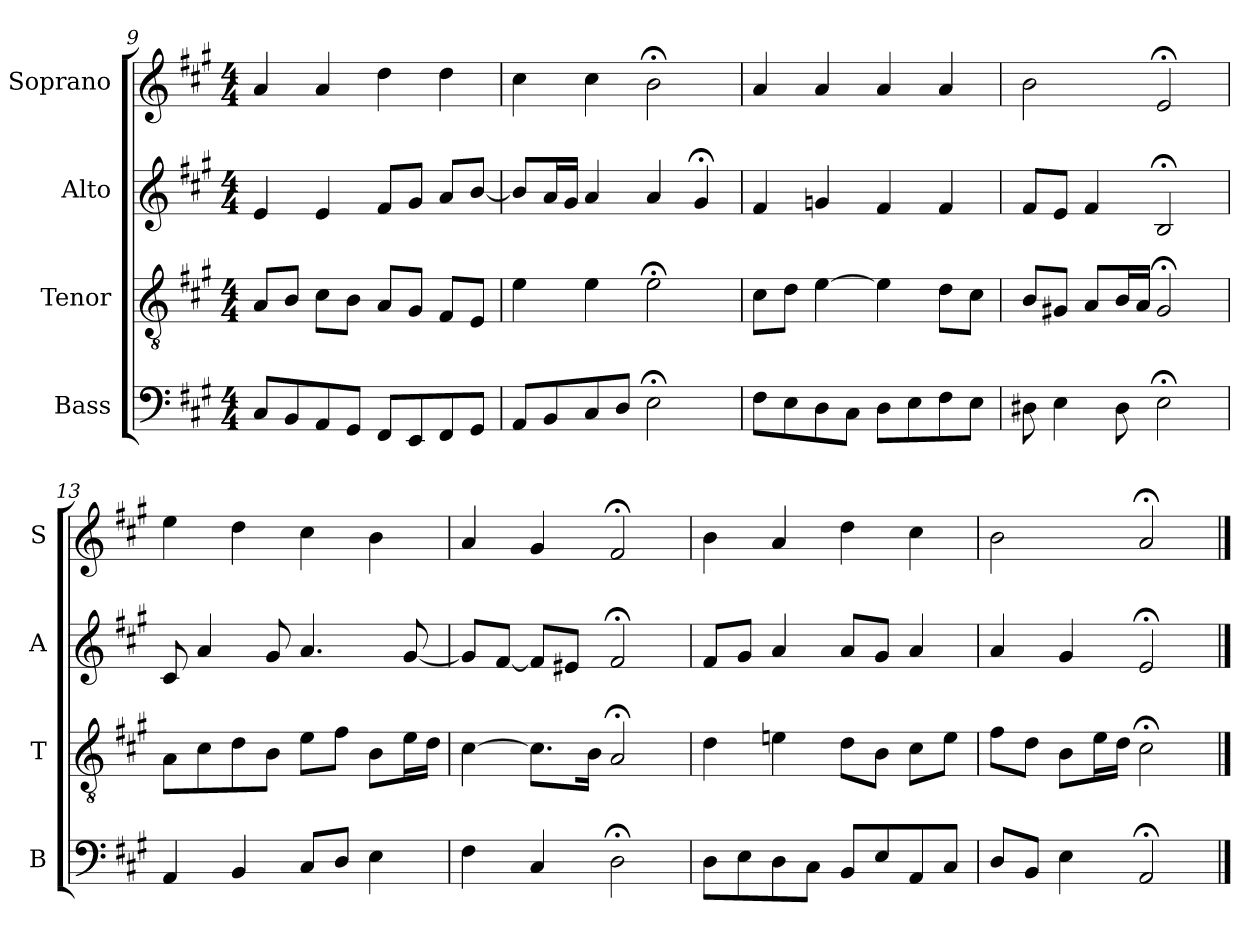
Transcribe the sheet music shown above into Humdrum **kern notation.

**kern	**kern	**kern	**kern
*part4	*part3	*part2	*part1
*staff4	*staff3	*staff2	*staff1
*I"Bass	*I"Tenor	*I"Alto	*I"Soprano
*I'B	*I'T	*I'A	*I'S
*clefF4	*clefGv2	*clefG2	*clefG2
*k[f#c#g#]	*k[f#c#g#]	*k[f#c#g#]	*k[f#c#g#]
*A:	*A:	*A:	*A:
*M4/4	*M4/4	*M4/4	*M4/4
=9	=9	=9	=9
8C#L	8AL	4e	4a
8BB	8BJ	.	.
8AA	8c#L	4e	4a
8GG#J	8BJ	.	.
8FF#L	8AL	8f#L	4dd
8EE	8G#J	8g#J	.
8FF#	8F#L	8aL	4dd
8GG#J	8EJ	[8bJ	.
=10	=10	=10	=10
8AAL	4e	8bL]	4cc#
8BB	.	16aL	.
.	.	16g#JJ	.
8C#	4e	4a	4cc#
8DJ	.	.	.
2E;<	2e;<	4a	2b;<
.	.	4g#;<	.
=11	=11	=11	=11
8F#L	8c#L	4f#	4a
8E	8dJ	.	.
8D	[4e	4gn	4a
8C#J	.	.	.
8DL	4e]	4f#	4a
8E	.	.	.
8F#	8dL	4f#	4a
8EJ	8c#J	.	.
=12	=12	=12	=12
8D#X	8BL	8f#L	2b
4E	8G#XJ	8eJ	.
.	8AL	4f#	.
8D#	16BL	.	.
.	16AJJ	.	.
2E;<	2G#;<	2B;<	2e;<
=13	=13	=13	=13
4AA	8AL	8c#	4ee
.	8c#	4a	.
4BB	8d	.	4dd
.	8BJ	8g#	.
8C#L	8eL	4.a	4cc#
8DJ	8f#J	.	.
4E	8BL	.	4b
.	16eL	[8g#	.
.	16dJJ	.	.
=14	=14	=14	=14
4F#	[4c#	8g#L]	4a
.	.	[8f#J	.
4C#	8.c#L]	8f#L]	4g#
.	.	8e#XJ	.
.	16BJk	.	.
2D;<	2A;<	2f#;<	2f#;<
=15	=15	=15	=15
8DL	4d	8f#L	4b
8E	.	8g#J	.
8D	4en	4a	4a
8C#J	.	.	.
8BBL	8dL	8aL	4dd
8E	8BJ	8g#J	.
8AA	8c#L	4a	4cc#
8C#J	8eJ	.	.
=16	=16	=16	=16
8DL	8f#L	4a	2b
8BBJ	8dJ	.	.
4E	8BL	4g#	.
.	16eL	.	.
.	16dJJ	.	.
2AA;<	2c#;<	2e;<	2a;<
==	==	==	==
*-	*-	*-	*-
